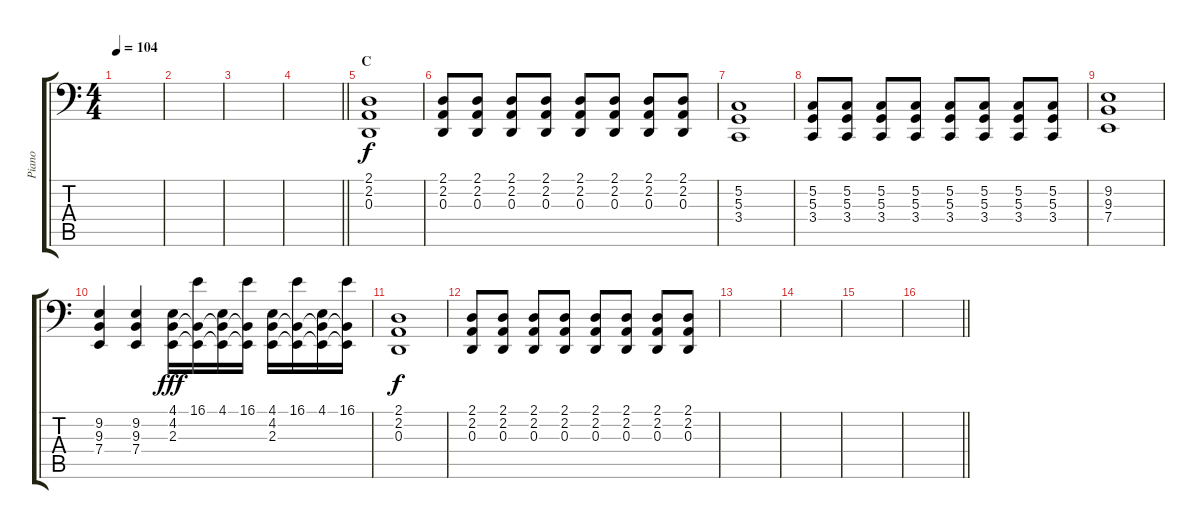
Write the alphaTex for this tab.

\track ("Piano" "Piano") {instrument brightacousticpiano}
\staff {score tabs}
\tuning (C3 G2 D2 A1 E1 B0) {hide}
\ts (4 4)
\tempo 104
\clef f4
\ks c
|
|
|
\barLineRight lightlight
|
\section ("" "C")
(2.1 2.2 0.3).1 |
(2.1 2.2 0.3).8 (2.1 2.2 0.3).8 (2.1 2.2 0.3).8 (2.1 2.2 0.3).8 (2.1 2.2 0.3).8 (2.1 2.2 0.3).8 (2.1 2.2 0.3).8 (2.1 2.2 0.3).8 |
(5.2 5.3 3.4).1 |
(5.2 5.3 3.4).8 (5.2 5.3 3.4).8 (5.2 5.3 3.4).8 (5.2 5.3 3.4).8 (5.2 5.3 3.4).8 (5.2 5.3 3.4).8 (5.2 5.3 3.4).8 (5.2 5.3 3.4).8 |
(9.2 9.3 7.4).1 |
(9.2 9.3 7.4).4 (9.2 9.3 7.4).4 (4.1 4.2 2.3).16{dy fff} (16.1 4.2{t} 2.3{t}).16 (4.1 4.2{t} 2.3{t}).16 (16.1 4.2{t} 2.3{t}).16 (4.1 4.2 2.3).16 (16.1 4.2{t} 2.3{t}).16 (4.1 4.2{t} 2.3{t}).16 (16.1 4.2{t} 2.3{t}).16 |
(2.1 2.2 0.3).1{dy f} |
(2.1 2.2 0.3).8 (2.1 2.2 0.3).8 (2.1 2.2 0.3).8 (2.1 2.2 0.3).8 (2.1 2.2 0.3).8 (2.1 2.2 0.3).8 (2.1 2.2 0.3).8 (2.1 2.2 0.3).8 |
|
|
|
\barLineRight lightlight
